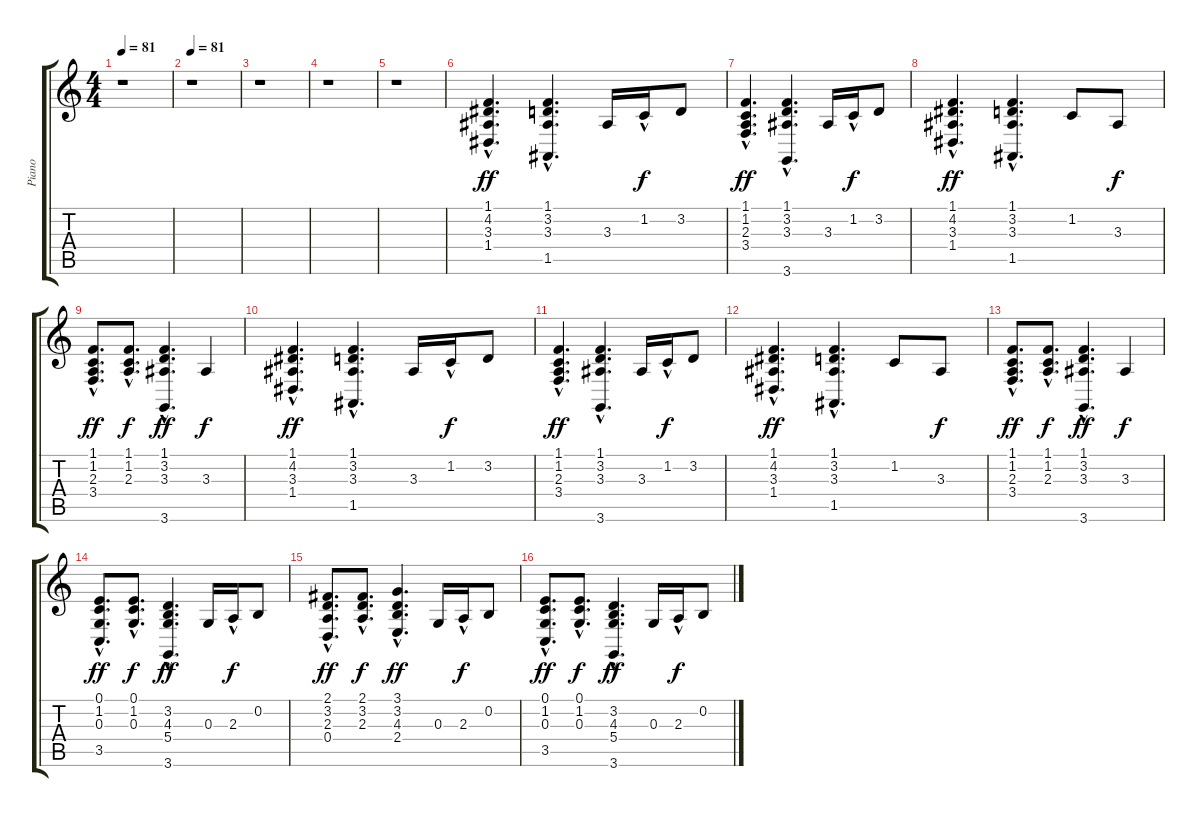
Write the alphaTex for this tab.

\track ("Piano" "Piano") {instrument electricpiano2}
\staff {score tabs}
\tuning (E4 B3 G3 D3 A2 E2) {hide}
\ts (4 4)
\tempo 81
\clef g2
\ks c
r.1{dy ff instrument electricpiano2} |
\tempo 81
r.1 |
r.1 |
r.1 |
r.1 |
(1.1{hac} 4.2{hac} 3.3{hac} 1.4{hac}).4{d balance 16} (1.1 3.2 3.3{hac} 1.5).4{d balance 8} 3.3.16{balance 0} 1.2{hac}.16{dy f balance 4} 3.2.8{balance 8} |
(1.1{hac} 1.2{hac} 2.3{hac} 3.4{hac}).4{d dy ff balance 16} (1.1 3.2 3.3{hac} 3.6).4{d balance 8} 3.3.16{balance 0} 1.2{hac}.16{dy f balance 4} 3.2.8{balance 8} |
(1.1{hac} 4.2{hac} 3.3{hac} 1.4{hac}).4{d dy ff balance 16} (1.1 3.2 3.3{hac} 1.5).4{d balance 8} 1.2.8{balance 0} 3.3.8{dy f balance 8} |
(1.1{hac} 1.2{hac} 2.3{hac} 3.4{hac}).8{d dy ff balance 16} (1.1{hac} 1.2{hac} 2.3{hac}).8{d dy f balance 4} (1.1 3.2 3.3{hac} 3.6).4{d dy ff balance 8} 3.3.4{dy f balance 0} |
(1.1{hac} 4.2{hac} 3.3{hac} 1.4{hac}).4{d dy ff balance 16} (1.1 3.2 3.3{hac} 1.5).4{d balance 8} 3.3.16{balance 0} 1.2{hac}.16{dy f balance 4} 3.2.8{balance 8} |
(1.1{hac} 1.2{hac} 2.3{hac} 3.4{hac}).4{d dy ff balance 16} (1.1 3.2 3.3{hac} 3.6).4{d balance 8} 3.3.16{balance 0} 1.2{hac}.16{dy f balance 4} 3.2.8{balance 8} |
(1.1{hac} 4.2{hac} 3.3{hac} 1.4{hac}).4{d dy ff balance 16} (1.1 3.2 3.3{hac} 1.5).4{d balance 8} 1.2.8{balance 0} 3.3.8{dy f balance 8} |
(1.1{hac} 1.2{hac} 2.3{hac} 3.4{hac}).8{d dy ff balance 16} (1.1{hac} 1.2{hac} 2.3{hac}).8{d dy f balance 4} (1.1 3.2 3.3{hac} 3.6).4{d dy ff balance 8} 3.3.4{dy f balance 0} |
(0.1{hac} 1.2{hac} 0.3{hac} 3.5{hac}).8{d dy ff balance 16} (0.1{hac} 1.2{hac} 0.3{hac}).8{d dy f balance 4} (3.2 4.3 5.4{hac} 3.6).4{d dy ff balance 8} 0.3.16{balance 0} 2.3{hac}.16{dy f balance 4} 0.2.8{balance 8} |
(2.1{hac} 3.2{hac} 2.3{hac} 0.4{hac}).8{d dy ff balance 16} (2.1{hac} 3.2{hac} 2.3{hac}).8{d dy f balance 4} (3.1 3.2 4.3{hac} 2.4).4{d dy ff balance 8} 0.3.16{balance 0} 2.3{hac}.16{dy f balance 4} 0.2.8{balance 8} |
(0.1{hac} 1.2{hac} 0.3{hac} 3.5{hac}).8{d dy ff balance 16} (0.1{hac} 1.2{hac} 0.3{hac}).8{d dy f balance 4} (3.2 4.3 5.4{hac} 3.6).4{d dy ff balance 8} 0.3.16{balance 0} 2.3{hac}.16{dy f balance 4} 0.2.8{balance 8}
